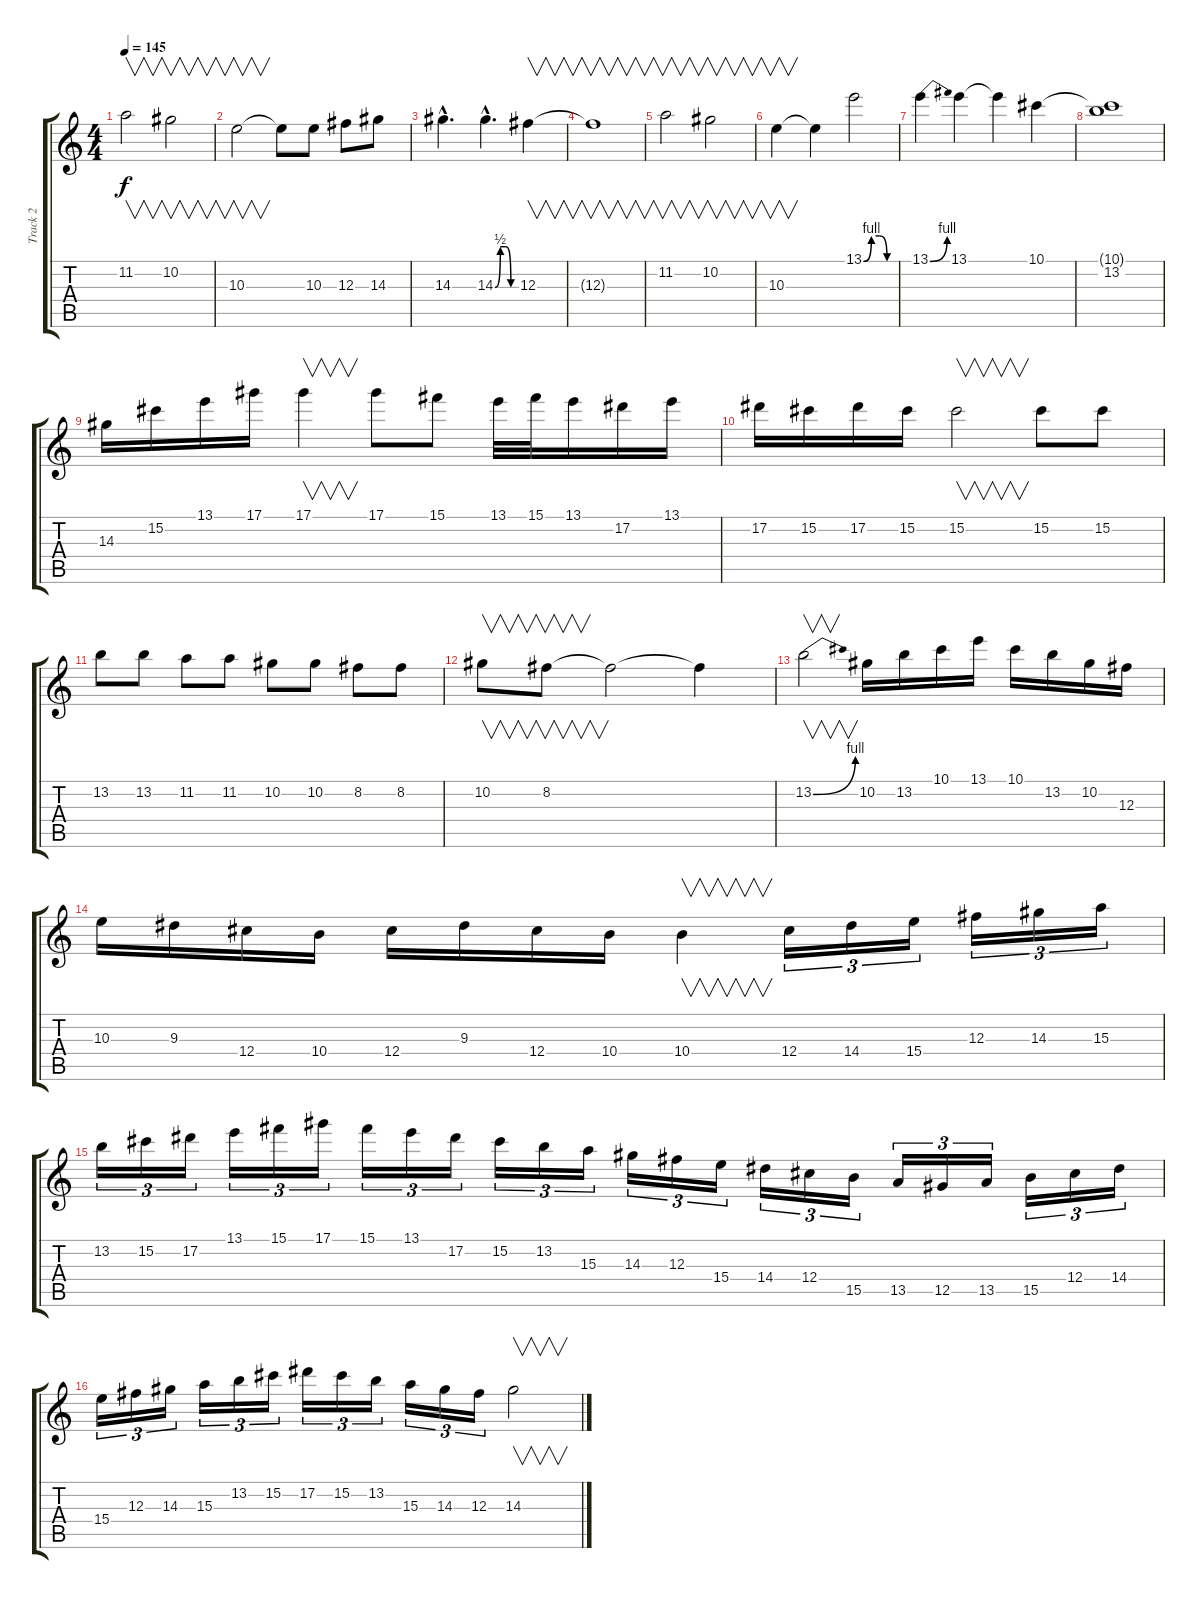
\track ("Track 2" "Track 2") {instrument distortionguitar}
\staff {score tabs}
\tuning (Eb4 Bb3 Gb3 Db3 Ab2 Eb2) {hide}
\ts (4 4)
\tempo 145
\clef g2
\ks c
11.2.2{v dy f} 10.2.2{v} |
10.3.2{v} 10.3{t}.8 10.3.8 12.3.8 14.3.8 |
14.3{hac}.4{d} 14.3{be (custom 0 0 15 2 30 2 45 0 60 0) hac}.4{d} 12.3.4{v} |
12.3{t}.1{v} |
11.2.2{v} 10.2.2{v} |
10.3.4{v} 10.3{t}.4 13.1{be (custom 0 0 15 4 30 4 45 0 60 0)}.2 |
13.1{be (bend 0 0 60 4)}.4 13.1.4 13.1{t}.4 10.1.4 |
(10.1{t} 13.2).1 |
14.3.16 15.2.16 13.1.16 17.1.16 17.1.4{v} 17.1.8 15.1.8 13.1.32 15.1.32 13.1.16 17.2.16 13.1.16 |
17.2.16 15.2.16 17.2.16 15.2.16 15.2.2{v} 15.2.8 15.2.8 |
13.2.8 13.2.8 11.2.8 11.2.8 10.2.8 10.2.8 8.2.8 8.2.8 |
10.2.8{v} 8.2.8{v} 8.2{t}.2 8.2{t}.4 |
13.2{be (bend 0 0 60 4)}.2{v} 10.2.16 13.2.16 10.1.16 13.1.16 10.1.16 13.2.16 10.2.16 12.3.16 |
10.3.16 9.3.16 12.4.16 10.4.16 12.4.16 9.3.16 12.4.16 10.4.16 10.4.4{v} 12.4.16{tu (3 2)} 14.4.16{tu (3 2)} 15.4.16{tu (3 2)} 12.3.16{tu (3 2)} 14.3.16{tu (3 2)} 15.3.16{tu (3 2)} |
13.2.16{tu (3 2)} 15.2.16{tu (3 2)} 17.2.16{tu (3 2)} 13.1.16{tu (3 2)} 15.1.16{tu (3 2)} 17.1.16{tu (3 2)} 15.1.16{tu (3 2)} 13.1.16{tu (3 2)} 17.2.16{tu (3 2)} 15.2.16{tu (3 2)} 13.2.16{tu (3 2)} 15.3.16{tu (3 2)} 14.3.16{tu (3 2)} 12.3.16{tu (3 2)} 15.4.16{tu (3 2)} 14.4.16{tu (3 2)} 12.4.16{tu (3 2)} 15.5.16{tu (3 2)} 13.5.16{tu (3 2)} 12.5.16{tu (3 2)} 13.5.16{tu (3 2)} 15.5.16{tu (3 2)} 12.4.16{tu (3 2)} 14.4.16{tu (3 2)} |
15.4.16{tu (3 2)} 12.3.16{tu (3 2)} 14.3.16{tu (3 2)} 15.3.16{tu (3 2)} 13.2.16{tu (3 2)} 15.2.16{tu (3 2)} 17.2.16{tu (3 2)} 15.2.16{tu (3 2)} 13.2.16{tu (3 2)} 15.3.16{tu (3 2)} 14.3.16{tu (3 2)} 12.3.16{tu (3 2)} 14.3.2{v}
